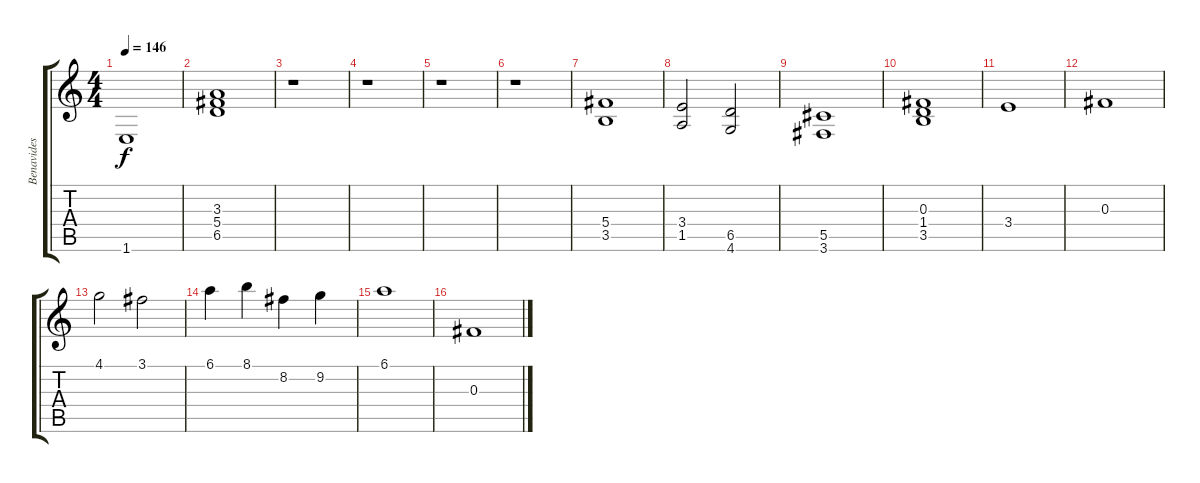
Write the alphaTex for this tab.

\track ("Benavides" "Benavides") {instrument distortionguitar}
\staff {score tabs}
\tuning (Eb4 Bb3 Gb3 Db3 Ab2 Eb2) {hide}
\ts (4 4)
\tempo 146
\clef g2
\ks c
1.6{t}.1{dy f} |
(3.3 5.4 6.5).1 |
r.1 |
r.1 |
r.1 |
r.1 |
(5.4 3.5).1 |
(3.4 1.5).2 (6.5 4.6).2 |
(5.5 3.6).1 |
(0.3 1.4 3.5).1 |
3.4.1 |
0.3.1 |
4.1.2 3.1.2 |
6.1.4 8.1.4 8.2.4 9.2.4 |
6.1.1 |
0.3.1
